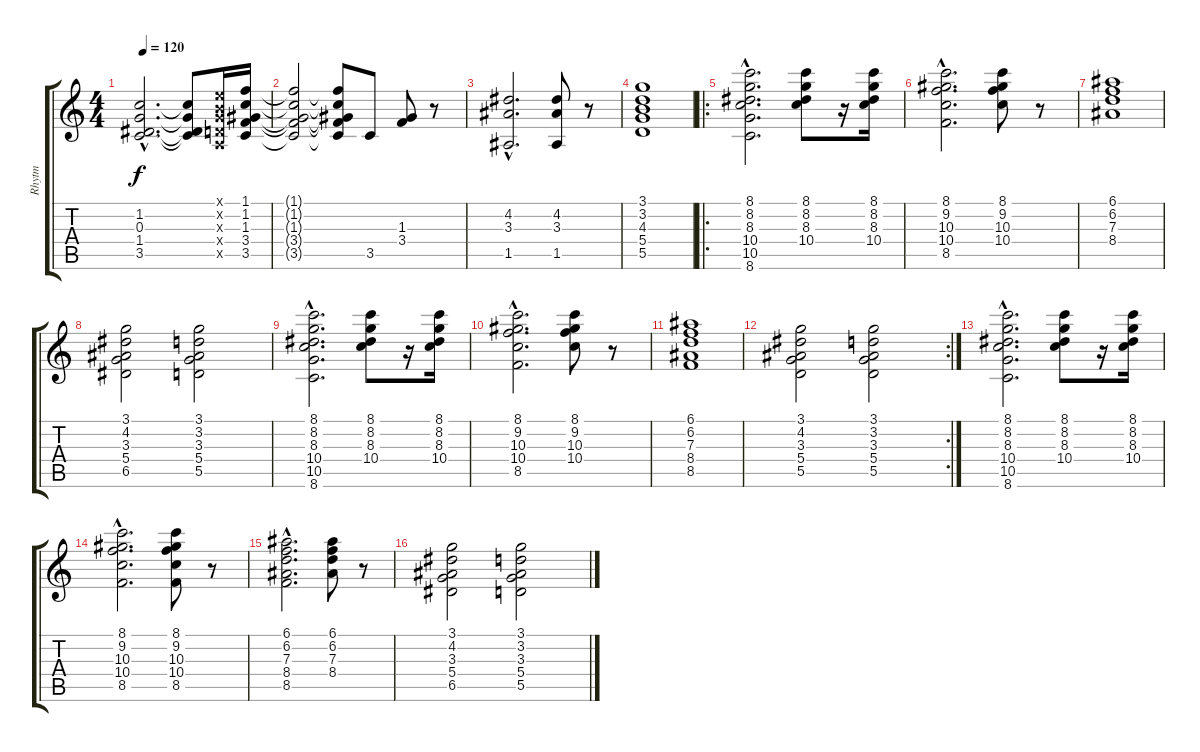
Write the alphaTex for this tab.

\track ("Rhytm" "Rhytm") {instrument electricguitarclean}
\staff {score tabs}
\tuning (E4 B3 G3 D3 A2 E2) {hide}
\ts (4 4)
\tempo 120
\clef g2
\ks c
(1.2{hac} 0.3{hac} 1.4{hac} 3.5{hac}).2{d dy f} (1.2{t} 0.3{t} 1.4{t} 3.5{t}).8 (0.1{x} 0.2{x} 0.3{x} 0.4{x} 0.5{x}).16 (1.1 1.2 1.3 3.4 3.5).16 |
(1.1{t} 1.2{t} 1.3{t} 3.4{t} 3.5{t}).2 (1.1{t} 1.2{t} 1.3{t} 3.4{t} 3.5{t}).8 3.5.8 (1.3 3.4).8 r.8 |
(4.2{hac} 3.3{hac} 1.5{hac}).2{d} (4.2 3.3 1.5).8 r.8 |
(3.1 3.2 4.3 5.4 5.5).1 |
\ro
(8.1{hac} 8.2{hac} 8.3{hac} 10.4{hac} 10.5{hac} 8.6{hac}).2{d} (8.1 8.2 8.3 10.4).8 r.16 (8.1 8.2 8.3 10.4).16 |
(8.1{hac} 9.2{hac} 10.3{hac} 10.4{hac} 8.5{hac}).2{d} (8.1 9.2 10.3 10.4).8 r.8 |
(6.1 6.2 7.3 8.4).1 |
(3.1 4.2 3.3 5.4 6.5).2 (3.1 3.2 3.3 5.4 5.5).2 |
(8.1{hac} 8.2{hac} 8.3{hac} 10.4{hac} 10.5{hac} 8.6{hac}).2{d} (8.1 8.2 8.3 10.4).8 r.16 (8.1 8.2 8.3 10.4).16 |
(8.1{hac} 9.2{hac} 10.3{hac} 10.4{hac} 8.5{hac}).2{d} (8.1 9.2 10.3 10.4).8 r.8 |
(6.1 6.2 7.3 8.4 8.5).1 |
\rc 2
(3.1 4.2 3.3 5.4 5.5).2 (3.1 3.2 3.3 5.4 5.5).2 |
(8.1{hac} 8.2{hac} 8.3{hac} 10.4{hac} 10.5{hac} 8.6{hac}).2{d} (8.1 8.2 8.3 10.4).8 r.16 (8.1 8.2 8.3 10.4).16 |
(8.1{hac} 9.2{hac} 10.3{hac} 10.4{hac} 8.5{hac}).2{d} (8.1 9.2 10.3 10.4 8.5).8 r.8 |
(6.1{hac} 6.2{hac} 7.3{hac} 8.4{hac} 8.5{hac}).2{d} (6.1 6.2 7.3 8.4).8 r.8 |
(3.1 4.2 3.3 5.4 6.5).2 (3.1 3.2 3.3 5.4 5.5).2
